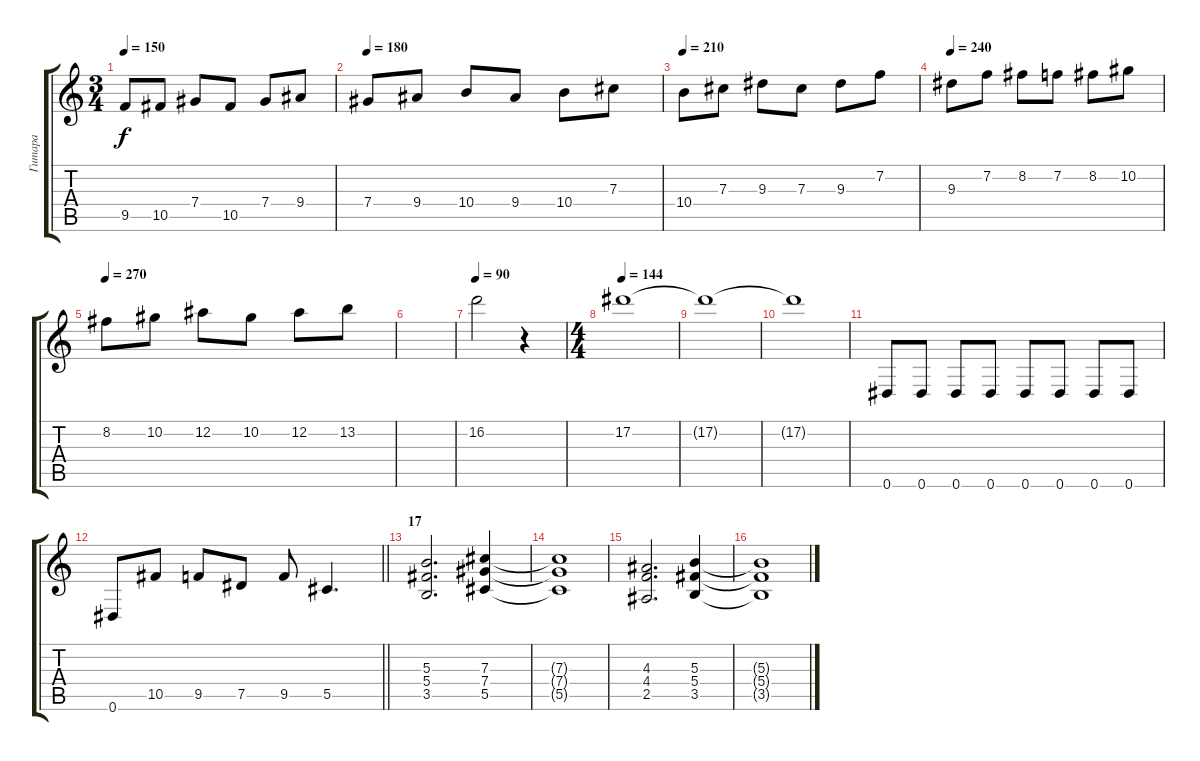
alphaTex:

\track ("Гитара" "Гитара") {instrument distortionguitar}
\staff {score tabs}
\tuning (Eb4 Bb3 Gb3 Db3 Ab2 Eb2) {hide}
\ts (3 4)
\tempo 150
\clef g2
\ks c
9.5.8{dy f} 10.5.8 7.4.8 10.5.8 7.4.8 9.4.8 |
\tempo 180
7.4.8 9.4.8 10.4.8 9.4.8 10.4.8 7.3.8 |
\tempo 210
10.4.8 7.3.8 9.3.8 7.3.8 9.3.8 7.2.8 |
\tempo 240
9.3.8 7.2.8 8.2.8 7.2.8 8.2.8 10.2.8 |
\tempo 270
8.2.8 10.2.8 12.2.8 10.2.8 12.2.8 13.2.8 |
|
\tempo 90
16.2.2 r.4 |
\ts (4 4)
\tempo 144
17.2.1 |
17.2{t}.1 |
17.2{t}.1 |
0.6.8 0.6.8 0.6.8 0.6.8 0.6.8 0.6.8 0.6.8 0.6.8 |
\barLineRight lightlight
0.6.8 10.5.8 9.5.8 7.5.8 9.5.8 5.5.4{d} |
\section ("" "17")
(5.3 5.4 3.5).2{d} (7.3 7.4 5.5).4 |
(7.3{t} 7.4{t} 5.5{t}).1 |
(4.3 4.4 2.5).2{d} (5.3 5.4 3.5).4 |
(5.3{t} 5.4{t} 3.5{t}).1
